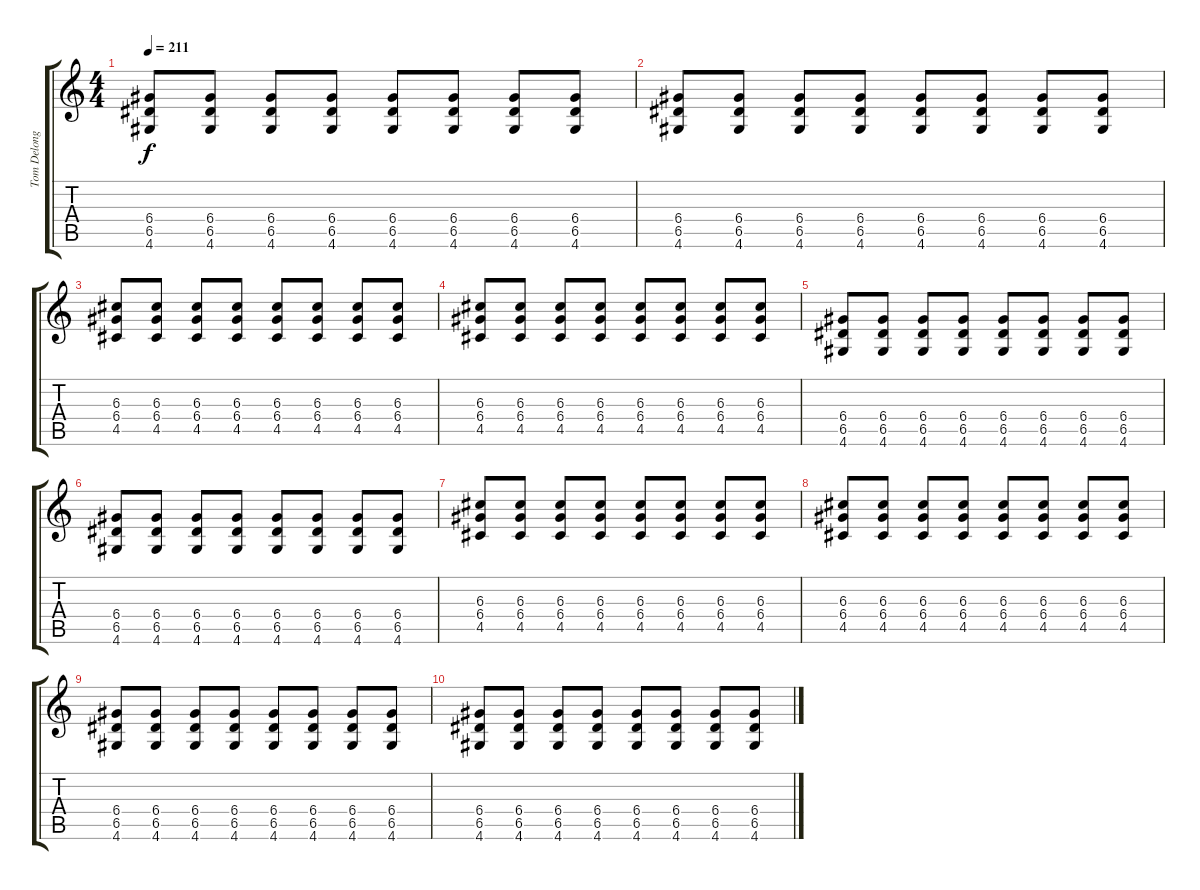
\track ("Tom Delonge (Guitar 1)" "Tom Delong") {instrument overdrivenguitar}
\staff {score tabs}
\tuning (E4 B3 G3 D3 A2 E2) {hide}
\ts (4 4)
\tempo 211
\clef g2
\ks c
(6.4 6.5 4.6).8{dy f} (6.4 6.5 4.6).8 (6.4 6.5 4.6).8 (6.4 6.5 4.6).8 (6.4 6.5 4.6).8 (6.4 6.5 4.6).8 (6.4 6.5 4.6).8 (6.4 6.5 4.6).8 |
(6.4 6.5 4.6).8 (6.4 6.5 4.6).8 (6.4 6.5 4.6).8 (6.4 6.5 4.6).8 (6.4 6.5 4.6).8 (6.4 6.5 4.6).8 (6.4 6.5 4.6).8 (6.4 6.5 4.6).8 |
(6.3 6.4 4.5).8 (6.3 6.4 4.5).8 (6.3 6.4 4.5).8 (6.3 6.4 4.5).8 (6.3 6.4 4.5).8 (6.3 6.4 4.5).8 (6.3 6.4 4.5).8 (6.3 6.4 4.5).8 |
(6.3 6.4 4.5).8 (6.3 6.4 4.5).8 (6.3 6.4 4.5).8 (6.3 6.4 4.5).8 (6.3 6.4 4.5).8 (6.3 6.4 4.5).8 (6.3 6.4 4.5).8 (6.3 6.4 4.5).8 |
(6.4 6.5 4.6).8 (6.4 6.5 4.6).8 (6.4 6.5 4.6).8 (6.4 6.5 4.6).8 (6.4 6.5 4.6).8 (6.4 6.5 4.6).8 (6.4 6.5 4.6).8 (6.4 6.5 4.6).8 |
(6.4 6.5 4.6).8 (6.4 6.5 4.6).8 (6.4 6.5 4.6).8 (6.4 6.5 4.6).8 (6.4 6.5 4.6).8 (6.4 6.5 4.6).8 (6.4 6.5 4.6).8 (6.4 6.5 4.6).8 |
(6.3 6.4 4.5).8 (6.3 6.4 4.5).8 (6.3 6.4 4.5).8 (6.3 6.4 4.5).8 (6.3 6.4 4.5).8 (6.3 6.4 4.5).8 (6.3 6.4 4.5).8 (6.3 6.4 4.5).8 |
(6.3 6.4 4.5).8 (6.3 6.4 4.5).8 (6.3 6.4 4.5).8 (6.3 6.4 4.5).8 (6.3 6.4 4.5).8 (6.3 6.4 4.5).8 (6.3 6.4 4.5).8 (6.3 6.4 4.5).8 |
(6.4 6.5 4.6).8 (6.4 6.5 4.6).8 (6.4 6.5 4.6).8 (6.4 6.5 4.6).8 (6.4 6.5 4.6).8 (6.4 6.5 4.6).8 (6.4 6.5 4.6).8 (6.4 6.5 4.6).8 |
(6.4 6.5 4.6).8 (6.4 6.5 4.6).8 (6.4 6.5 4.6).8 (6.4 6.5 4.6).8 (6.4 6.5 4.6).8 (6.4 6.5 4.6).8 (6.4 6.5 4.6).8 (6.4 6.5 4.6).8
